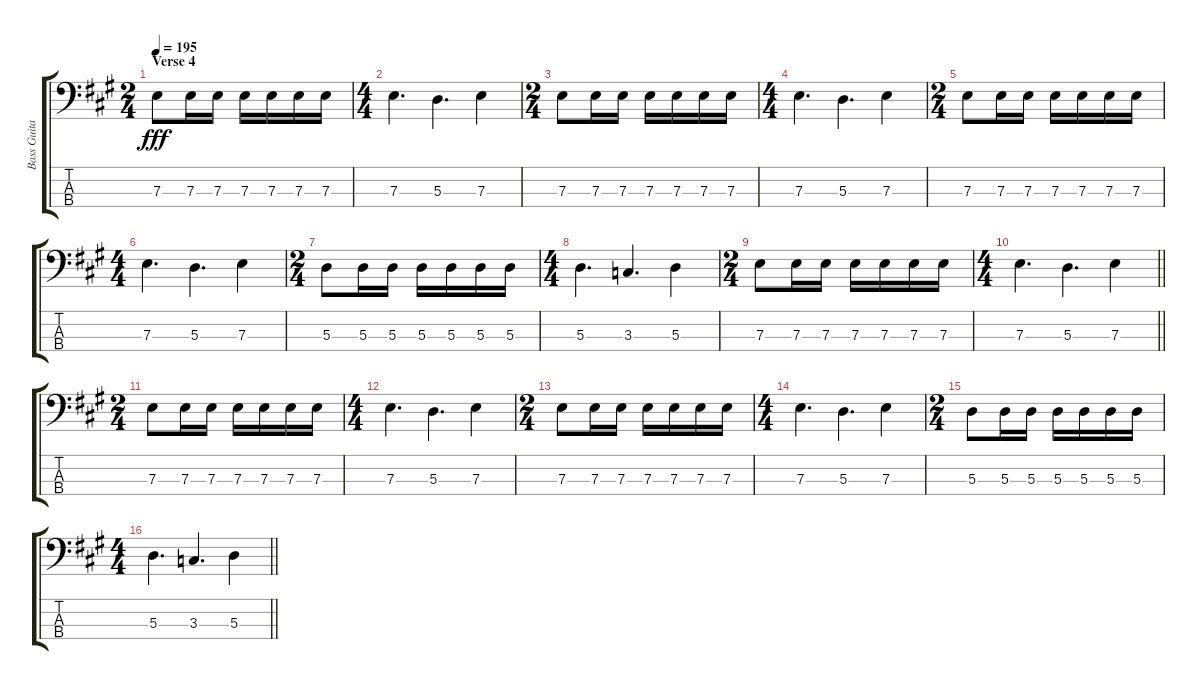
\track ("Bass Guitar " "Bass Guita") {instrument electricbasspick}
\staff {score tabs}
\tuning (G2 D2 A1 E1) {hide}
\ts (2 4)
\section ("" "Verse 4")
\tempo 195
\clef f4
\ks a
7.3.8{dy fff} 7.3.16 7.3.16 7.3.16 7.3.16 7.3.16 7.3.16 |
\ts (4 4)
7.3.4{d} 5.3.4{d} 7.3.4 |
\ts (2 4)
7.3.8 7.3.16 7.3.16 7.3.16 7.3.16 7.3.16 7.3.16 |
\ts (4 4)
7.3.4{d} 5.3.4{d} 7.3.4 |
\ts (2 4)
7.3.8 7.3.16 7.3.16 7.3.16 7.3.16 7.3.16 7.3.16 |
\ts (4 4)
7.3.4{d} 5.3.4{d} 7.3.4 |
\ts (2 4)
5.3.8 5.3.16 5.3.16 5.3.16 5.3.16 5.3.16 5.3.16 |
\ts (4 4)
5.3.4{d} 3.3.4{d} 5.3.4 |
\ts (2 4)
7.3.8 7.3.16 7.3.16 7.3.16 7.3.16 7.3.16 7.3.16 |
\ts (4 4)
\barLineRight lightlight
7.3.4{d} 5.3.4{d} 7.3.4 |
\ts (2 4)
7.3.8 7.3.16 7.3.16 7.3.16 7.3.16 7.3.16 7.3.16 |
\ts (4 4)
7.3.4{d} 5.3.4{d} 7.3.4 |
\ts (2 4)
7.3.8 7.3.16 7.3.16 7.3.16 7.3.16 7.3.16 7.3.16 |
\ts (4 4)
7.3.4{d} 5.3.4{d} 7.3.4 |
\ts (2 4)
5.3.8 5.3.16 5.3.16 5.3.16 5.3.16 5.3.16 5.3.16 |
\ts (4 4)
\barLineRight lightlight
5.3.4{d} 3.3.4{d} 5.3.4
